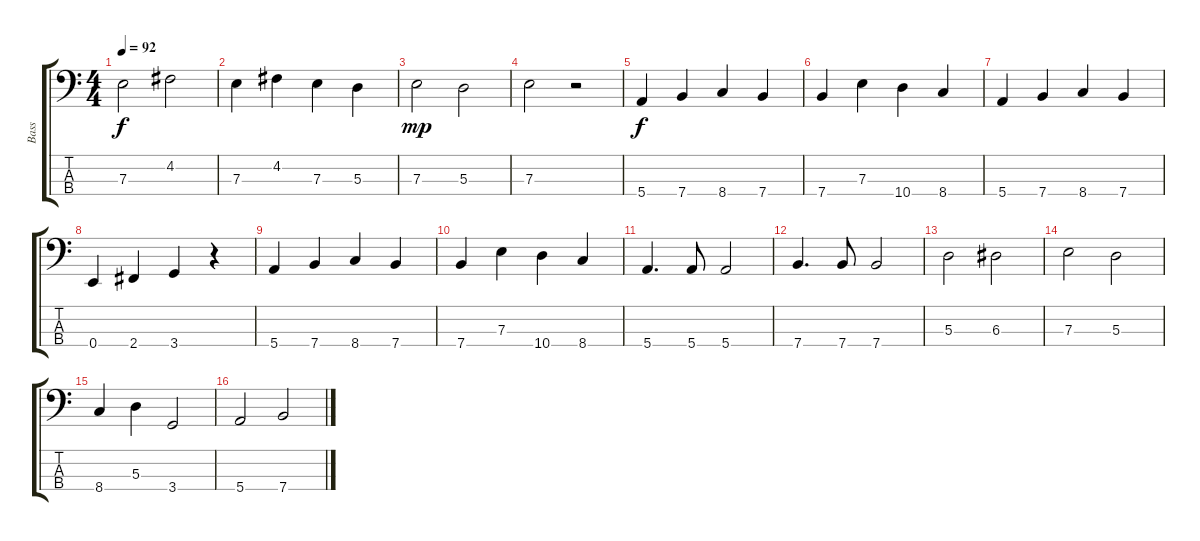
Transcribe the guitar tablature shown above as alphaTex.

\track ("Bass" "Bass") {instrument electricbassfinger}
\staff {score tabs}
\tuning (G2 D2 A1 E1) {hide}
\ts (4 4)
\tempo 92
\clef f4
\ks c
7.3.2{dy f} 4.2.2 |
7.3.4 4.2.4 7.3.4 5.3.4 |
7.3.2{dy mp} 5.3.2 |
7.3.2 r.2 |
5.4.4{dy f} 7.4.4 8.4.4 7.4.4 |
7.4.4 7.3.4 10.4.4 8.4.4 |
5.4.4 7.4.4 8.4.4 7.4.4 |
0.4.4 2.4.4 3.4.4 r.4 |
5.4.4 7.4.4 8.4.4 7.4.4 |
7.4.4 7.3.4 10.4.4 8.4.4 |
5.4.4{d} 5.4.8 5.4.2 |
7.4.4{d} 7.4.8 7.4.2 |
5.3.2 6.3.2 |
7.3.2 5.3.2 |
8.4.4 5.3.4 3.4.2 |
5.4.2 7.4.2
